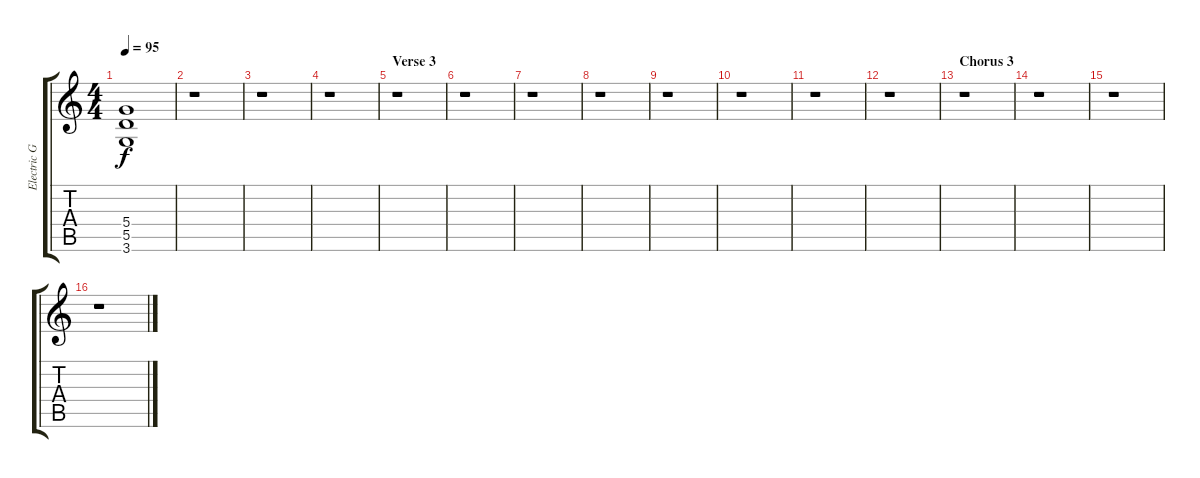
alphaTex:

\track ("Electric Guitar 2" "Electric G") {instrument distortionguitar}
\staff {score tabs}
\tuning (E4 B3 G3 D3 A2 E2) {hide}
\ts (4 4)
\tempo 95
\clef g2
\ks c
(5.4 5.5 3.6).1{dy f} |
r.1 |
r.1 |
r.1 |
\section ("" "Verse 3")
r.1 |
r.1 |
r.1 |
r.1 |
r.1 |
r.1 |
r.1 |
r.1 |
\section ("" "Chorus 3")
r.1 |
r.1 |
r.1 |
r.1
